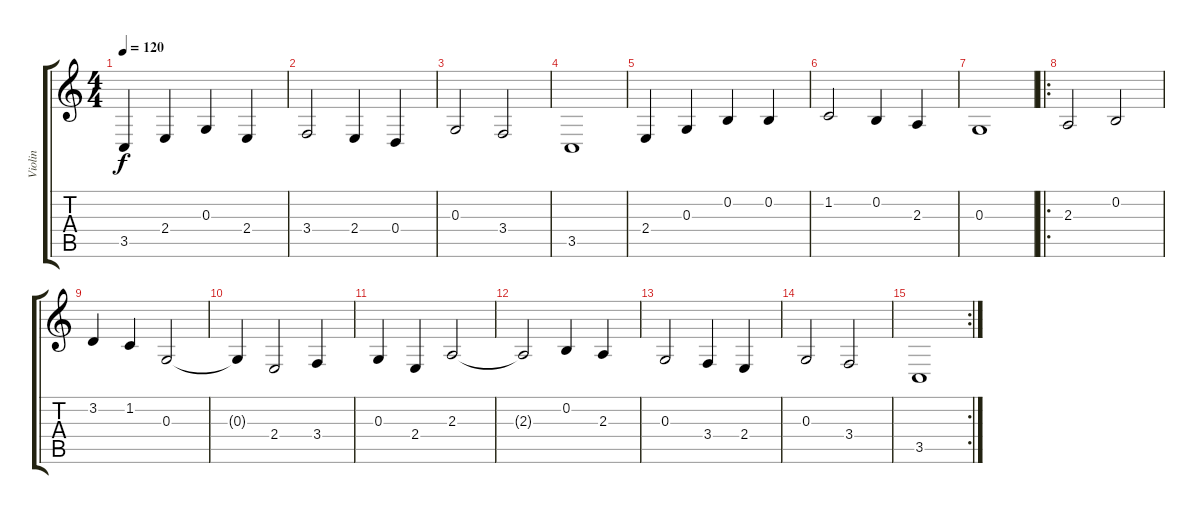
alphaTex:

\track ("Violin" "Violin") {instrument stringensemble2}
\staff {score tabs}
\tuning (E4 B3 G3 D3 A2 E2) {hide}
\ts (4 4)
\tempo 120
\clef g2
\ks c
3.5.4{dy f instrument stringensemble2} 2.4.4 0.3.4 2.4.4 |
3.4.2 2.4.4 0.4.4 |
0.3.2 3.4.2 |
3.5.1 |
2.4.4 0.3.4 0.2.4 0.2.4 |
1.2.2 0.2.4 2.3.4 |
0.3.1 |
\ro
2.3.2 0.2.2 |
3.2.4 1.2.4 0.3.2 |
0.3{t}.4 2.4.2 3.4.4 |
0.3.4 2.4.4 2.3.2 |
2.3{t}.2 0.2.4 2.3.4 |
0.3.2 3.4.4 2.4.4 |
0.3.2 3.4.2 |
\rc 2
3.5.1
